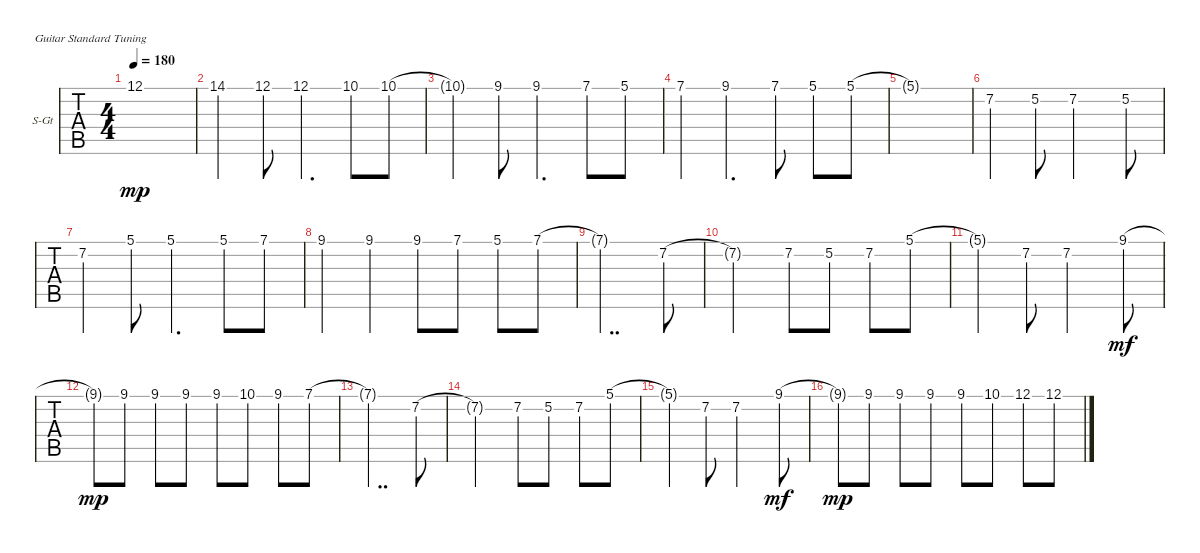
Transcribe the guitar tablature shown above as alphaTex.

\defaultSystemsLayout 4
\bracketExtendMode groupsimilarinstruments
\firstSystemTrackNameOrientation horizontal
\otherSystemsTrackNameOrientation horizontal
\track ("Vocals" "S-Gt") {solo instrument acousticguitarsteel}
\staff {tabs}
\tuning (E4 B3 G3 D3 A2 E2)
\ts (4 4)
\tempo 180
\clef g2
\ks c
12.1{t}.1{dy mp} |
14.1.4 12.1.8 12.1.4{d} 10.1.8 10.1.8 |
10.1{t}.4 9.1.8 9.1.4{d} 7.1.8 5.1.8 |
7.1.4 9.1.4{d} 7.1.8 5.1.8 5.1.8 |
5.1{t}.1 |
7.2.4 5.2.8 7.2.2 5.2.8 |
7.2.4 5.1.8 5.1.4{d} 5.1.8 7.1.8 |
9.1.4 9.1.4 9.1.8 7.1.8 5.1.8 7.1.8 |
7.1{t}.2{dd} 7.2.8 |
7.2{t}.2 7.2.8 5.2.8 7.2.8 5.1.8 |
5.1{t}.4 7.2.8 7.2.2 9.1.8{dy mf} |
9.1{t}.8{dy mp} 9.1.8 9.1.8 9.1.8 9.1.8 10.1.8 9.1.8 7.1.8 |
7.1{t}.2{dd} 7.2.8 |
7.2{t}.2 7.2.8 5.2.8 7.2.8 5.1.8 |
5.1{t}.4 7.2.8 7.2.2 9.1.8{dy mf} |
9.1{t}.8{dy mp} 9.1.8 9.1.8 9.1.8 9.1.8 10.1.8 12.1.8 12.1.8
